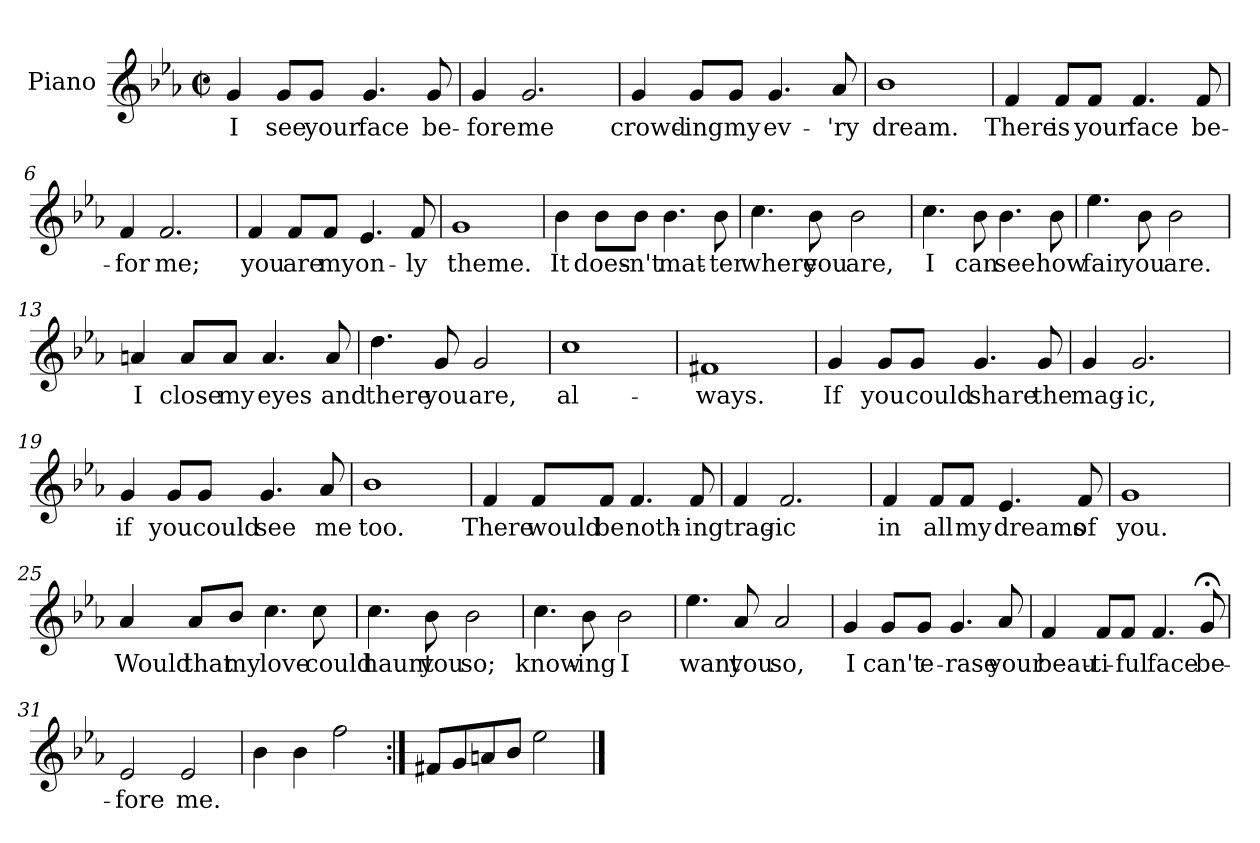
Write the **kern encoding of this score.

**kern	**text
*part1	*part1
*staff1	*staff1
*I"Piano	*
*I'Pno.	*
*clefG2	*
*k[b-e-a-]	*
*E-:	*
*M2/2	*
*met(c|)	*
=1	=1
4g/	I
8g/L	see
8g/J	your
4.g/	face
8g/	be-
=2	=2
4g/	-fore
2.g/	me
=3	=3
4g/	crowd-
8g/L	-ing
8g/J	my
4.g/	ev-
8a-/	-'ry
=4	=4
1b-	dream.
!!LO:LB:g=z
=5	=5
4f/	There
8f/L	is
8f/J	your
4.f/	face
8f/	be-
=6	=6
4f/	-for
2.f/	me;
=7	=7
4f/	you
8f/L	are
8f/J	my
4.e-/	on-
8f/	-ly
=8	=8
1g	theme.
!!LO:LB:g=z
=9	=9
4b-\	It
8b-\L	does-
8b-\J	-n't
4.b-\	mat-
8b-\	-ter
=10	=10
4.cc\	where
8b-\	you
2b-\	are,
=11	=11
4.cc\	I
8b-\	can
4.b-\	see
8b-\	how
=12	=12
4.ee-\	fair
8b-\	you
2b-\	are.
!!LO:LB:g=z
=13	=13
4an/	I
8a/L	close
8a/J	my
4.a/	eyes
8a/	and
=14	=14
4.dd\	there
8g/	you
2g/	are,
=15	=15
1cc	al-
=16	=16
1f#X	-ways.
=17	=17
4g/	If
8g/L	you
8g/J	could
4.g/	share
8g/	the
!!LO:LB:g=z
=18	=18
4g/	mag-
2.g/	-ic,
=19	=19
4g/	if
8g/L	you
8g/J	could
4.g/	see
8a-/	me
=20	=20
1b-	too.
=21	=21
4f/	There
8f/L	would
8f/J	be
4.f/	noth-
8f/	-ing
!!LO:LB:g=z
=22	=22
4f/	trag-
2.f/	-ic
=23	=23
4f/	in
8f/L	all
8f/J	my
4.e-/	dreams
8f/	of
=24	=24
1g	you.
=25	=25
4a-/	Would
8a-/L	that
8b-/J	my
4.cc\	love
8cc\	could
!!LO:LB:g=z
=26	=26
4.cc\	haunt
8b-\	you
2b-\	so;
=27	=27
4.cc\	know-
8b-\	-ing
2b-\	I
=28	=28
4.ee-\	want
8a-/	you
2a-/	so,
=29	=29
4g/	I
8g/L	can't
8g/J	e-
4.g/	-rase
8a-/	your
!!LO:LB:g=z
=30	=30
4f/	beau-
8f/L	-ti-
8f/J	-ful
4.f/	face
8g;</	be-
=31	=31
2e-/	-fore
2e-/	me.
=32	=32
4b-\	.
4b-\	.
2ff\	.
=33:|!	=33:|!
8f#X/L	.
8g/	.
8an/	.
8b-/J	.
2ee-\	.
==	==
*-	*-
